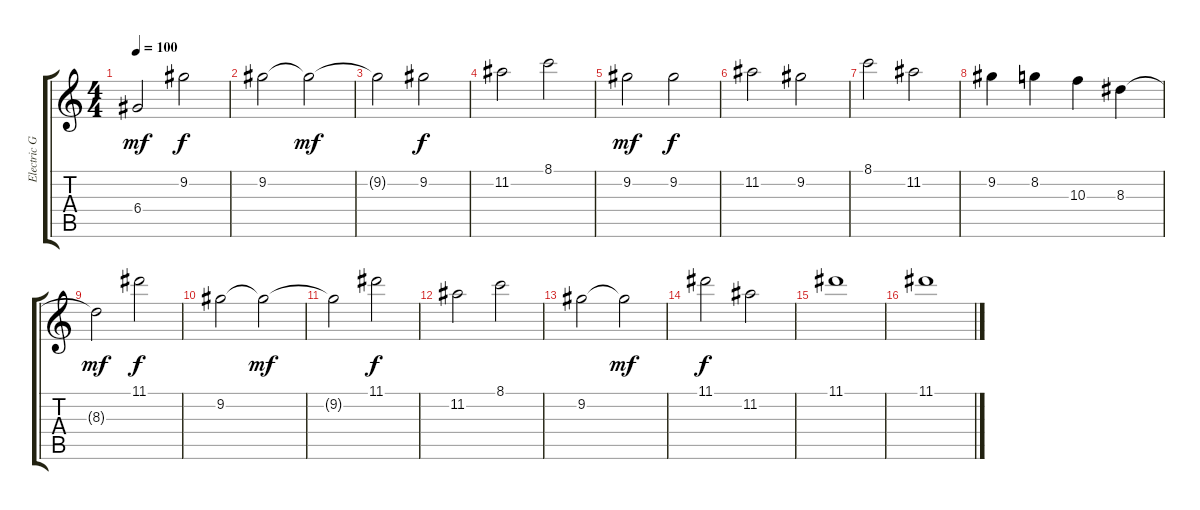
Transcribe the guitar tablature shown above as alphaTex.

\track ("Electric Guitar" "Electric G") {instrument electricguitarclean}
\staff {score tabs}
\tuning (E4 B3 G3 D3 A2 E2) {hide}
\ts (4 4)
\tempo 100
\clef g2
\ks c
6.4{t}.2{dy mf} 9.2.2{dy f} |
9.2.2 9.2{t}.2{dy mf} |
9.2{t}.2 9.2.2{dy f} |
11.2.2 8.1.2 |
9.2.2{dy mf} 9.2.2{dy f} |
11.2.2 9.2.2 |
8.1.2 11.2.2 |
9.2.4 8.2.4 10.3.4 8.3.4 |
8.3{t}.2{dy mf} 11.1.2{dy f} |
9.2.2 9.2{t}.2{dy mf} |
9.2{t}.2 11.1.2{dy f} |
11.2.2 8.1.2 |
9.2.2 9.2{t}.2{dy mf} |
11.1.2{dy f} 11.2.2 |
11.1.1 |
11.1.1
